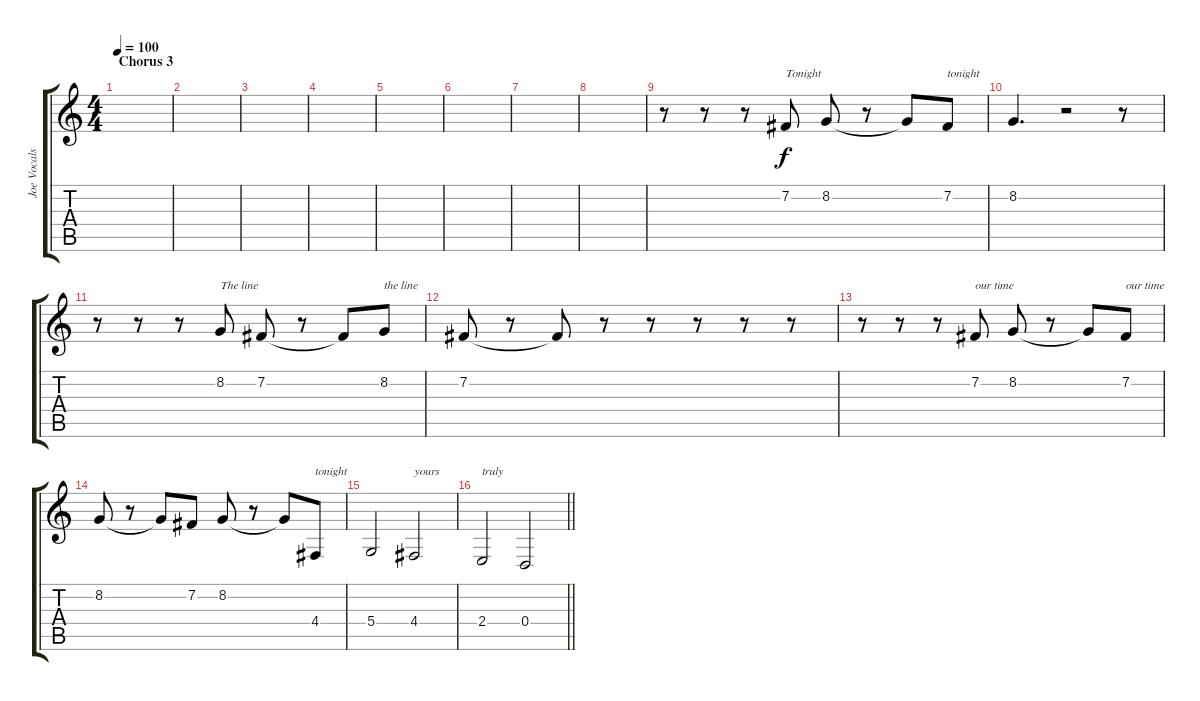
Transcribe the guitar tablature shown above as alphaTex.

\track ("Joe Vocals" "Joe Vocals") {instrument lead6voice}
\staff {score tabs}
\tuning (E4 B3 G3 D3 A2 E2) {hide}
\ts (4 4)
\section ("" "Chorus 3")
\tempo 100
\clef g2
\ks c
|
|
|
|
|
|
|
|
r.8 r.8 r.8 7.2.8{txt "Tonight"} 8.2.8 r.8 8.2{t}.8 7.2.8{txt "tonight"} |
8.2.4{d} r.2 r.8 |
r.8 r.8 r.8 8.2.8{txt "The line"} 7.2.8 r.8 7.2{t}.8 8.2.8{txt "the line"} |
7.2.8 r.8 7.2{t}.8 r.8 r.8 r.8 r.8 r.8 |
r.8 r.8 r.8 7.2.8{txt "our time"} 8.2.8 r.8 8.2{t}.8 7.2.8{txt "our time"} |
8.2.8 r.8 8.2{t}.8 7.2.8 8.2.8 r.8 8.2{t}.8 4.4.8{txt "tonight"} |
5.4.2 4.4.2{txt "yours"} |
\barLineRight lightlight
2.4.2{txt "truly"} 0.4.2
